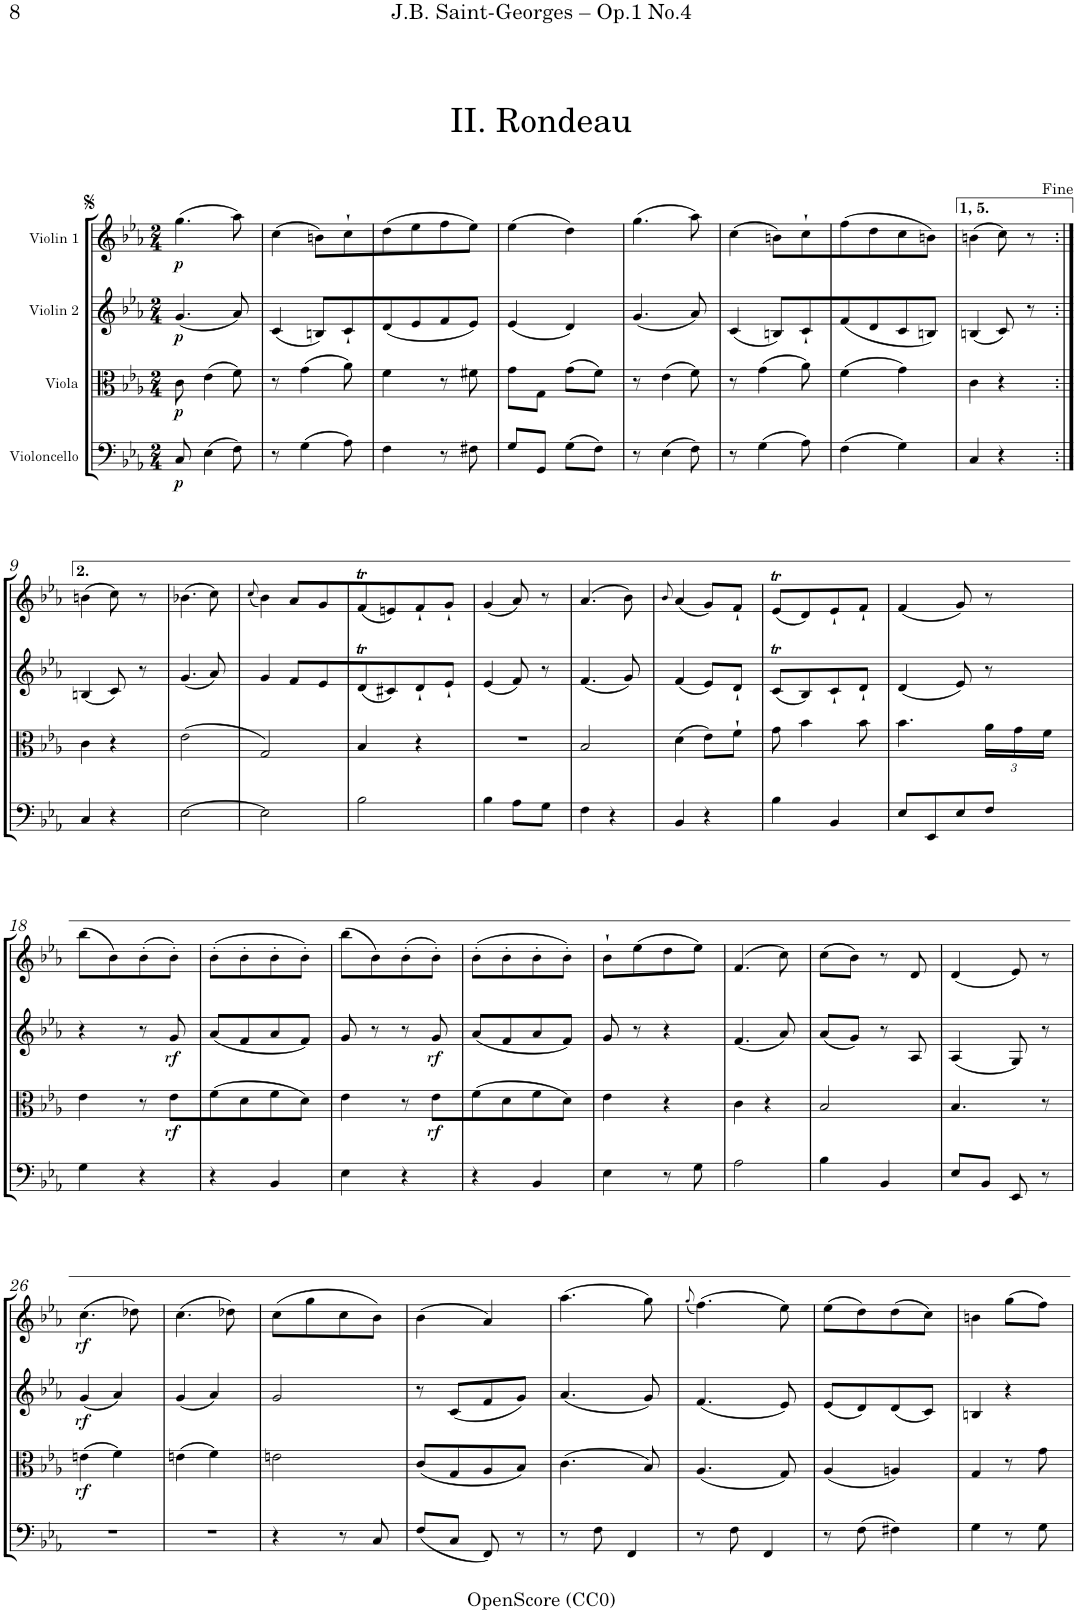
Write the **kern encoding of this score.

**kern	**dynam	**kern	**dynam	**kern	**dynam	**kern	**dynam
*part4	*part4	*part3	*part3	*part2	*part2	*part1	*part1
*staff4	*staff4	*staff3	*staff3	*staff2	*staff2	*staff1	*staff1
*I"Violoncello	*	*I"Viola	*	*I"Violin 2	*	*I"Violin 1	*
*I'Vc	*	*I'Vla	*	*I'Vln	*	*I'Vln	*
!!LO:PB:g=z
*clefF4	*	*clefC3	*	*clefG2	*	*clefG2	*
*k[b-e-a-]	*	*k[b-e-a-]	*	*k[b-e-a-]	*	*k[b-e-a-]	*
*M2/4	*	*M2/4	*	*M2/4	*	*M2/4	*
=1	=1	=1	=1	=1	=1	=1	=1
!	!	!	!	!	!	!LO:TX:a:t=II. Rondeau	!
!	!LO:DY:b	!	!LO:DY:b	!	!LO:DY:b	!	!LO:DY:b
8C/	p	8c\	p	(4.g/	p	(4.gg\	p
(4E-\	.	(4e-\	.	.	.	.	.
8F\)	.	8f\)	.	8a-/)	.	8aa-\)	.
=2	=2	=2	=2	=2	=2	=2	=2
8r	.	8r	.	(4c/	.	(4cc\	.
(4G\	.	(4g\	.	.	.	.	.
.	.	.	.	8Bn/L)	.	8bn\L)	.
8A-\)	.	8a-\)	.	8c`/	.	8cc`\	.
=3	=3	=3	=3	=3	=3	=3	=3
4F\	.	4f\	.	(8d/	.	(8dd\	.
.	.	.	.	8e-/	.	8ee-\	.
8r	.	8r	.	8f/	.	8ff\	.
8F#X\	.	8f#X\	.	8e-/J)	.	8ee-\J)	.
=4	=4	=4	=4	=4	=4	=4	=4
8G/L	.	8g\L	.	(4e-/	.	(4ee-\	.
8GG/J	.	8G\J	.	.	.	.	.
(8G\L	.	(8g\L	.	4d/)	.	4dd\)	.
8F\J)	.	8f\J)	.	.	.	.	.
=5	=5	=5	=5	=5	=5	=5	=5
8r	.	8r	.	(4.g/	.	(4.gg\	.
(4E-\	.	(4e-\	.	.	.	.	.
8F\)	.	8f\)	.	8a-/)	.	8aa-\)	.
=6	=6	=6	=6	=6	=6	=6	=6
8r	.	8r	.	(4c/	.	(4cc\	.
(4G\	.	(4g\	.	.	.	.	.
.	.	.	.	8Bn/L)	.	8bn\L)	.
8A-\)	.	8a-\)	.	8c`/	.	8cc`\	.
=7	=7	=7	=7	=7	=7	=7	=7
(4F\	.	(4f\	.	(8f/	.	(8ff\	.
.	.	.	.	8d/	.	8dd\	.
4G\)	.	4g\)	.	8c/	.	8cc\	.
.	.	.	.	8Bn/J)	.	8bn\J)	.
=8	=8	=8	=8	=8	=8	=8	=8
4C/	.	4c\	.	(4Bn/	.	(4bn\	.
4r	.	4r	.	8c/)	.	8cc\)	.
.	.	.	.	8r	.	8r	.
!!LO:LB:g=z
=9:|!	=9:|!	=9:|!	=9:|!	=9:|!	=9:|!	=9:|!	=9:|!
4C/	.	4c\	.	(4Bn/	.	(4bn\	.
4r	.	4r	.	8c/)	.	8cc\)	.
.	.	.	.	8r	.	8r	.
=10	=10	=10	=10	=10	=10	=10	=10
[2E-\	.	(2e-\	.	(4.g/	.	(4.b-X\	.
.	.	.	.	8a-/)	.	8cc\)	.
=11	=11	=11	=11	=11	=11	=11	=11
.	.	.	.	.	.	(8qcc/	.
2E-\]	.	2G/)	.	4g/	.	4b-\)	.
.	.	.	.	8f/L	.	8a-/L	.
.	.	.	.	8e-/	.	8g/	.
=12	=12	=12	=12	=12	=12	=12	=12
2B-\	.	4B-/	.	(8dt/	.	(8fT/	.
.	.	.	.	8c#X/)	.	8en/)	.
.	.	4r	.	8d`/	.	8f`/	.
.	.	.	.	8e-`/J	.	8g`/J	.
=13	=13	=13	=13	=13	=13	=13	=13
4B-\	.	2r	.	(<4e-/	.	(<4g/	.
8A-\L	.	.	.	8f/)	.	8a-/)	.
8G\J	.	.	.	8r	.	8r	.
=14	=14	=14	=14	=14	=14	=14	=14
4F\	.	2B-/	.	(4.f/	.	(4.a-/	.
4r	.	.	.	.	.	.	.
.	.	.	.	8g/)	.	8b-\)	.
=15	=15	=15	=15	=15	=15	=15	=15
.	.	.	.	.	.	8qb-/	.
4BB-/	.	(4d\	.	(4f/	.	(<4a-/	.
4r	.	8e-\L)	.	8e-/L)	.	8g/L)	.
.	.	8f`\J	.	8d`/J	.	8f`/J	.
=16	=16	=16	=16	=16	=16	=16	=16
4B-\	.	8g\	.	(8cT/L	.	(<8e-T/L	.
.	.	4b-\	.	8B-/)	.	8d/)	.
4BB-/	.	.	.	8c`/	.	8e-`/	.
.	.	8b-\	.	8d`/J	.	8f`/J	.
=17	=17	=17	=17	=17	=17	=17	=17
8E-/L	.	4.b-\	.	(<4d/	.	(<4f/	.
8EE-/	.	.	.	.	.	.	.
8E-/	.	.	.	8e-/)	.	8g/)	.
*	*	*Xbrackettup	*	*	*	*	*
8F/J	.	24a-\LL	.	8r	.	8r	.
.	.	24g\	.	.	.	.	.
.	.	24f\JJ	.	.	.	.	.
!!LO:LB:g=z
=18	=18	=18	=18	=18	=18	=18	=18
4G\	.	4e-\	.	4r	.	(>8bb-\L	.
.	.	.	.	.	.	8b-\)	.
4r	.	8r	.	8r	.	(8b-'\	.
!	!	!	!LO:DY:b	!	!LO:DY:b	!	!
.	.	8e-\L	rf	8g/	rf	8b-'\J)	.
=19	=19	=19	=19	=19	=19	=19	=19
4r	.	(8f\	.	(8a-/L	.	(8b-'\L	.
.	.	8d\	.	8f/	.	8b-'\	.
4BB-/	.	8f\	.	8a-/	.	8b-'\	.
.	.	8d\J)	.	8f/J)	.	8b-'\J)	.
=20	=20	=20	=20	=20	=20	=20	=20
4E-\	.	4e-\	.	8g/	.	(>8bb-\L	.
.	.	.	.	8r	.	8b-\)	.
4r	.	8r	.	8r	.	(8b-'\	.
!	!	!	!LO:DY:b	!	!LO:DY:b	!	!
.	.	8e-\L	rf	8g/	rf	8b-'\J)	.
=21	=21	=21	=21	=21	=21	=21	=21
4r	.	(8f\	.	(8a-/L	.	(8b-'\L	.
.	.	8d\	.	8f/	.	8b-'\	.
4BB-/	.	8f\	.	8a-/	.	8b-'\	.
.	.	8d\J)	.	8f/J)	.	8b-'\J)	.
=22	=22	=22	=22	=22	=22	=22	=22
4E-\	.	4e-\	.	8g/	.	8b-`\L	.
.	.	.	.	8r	.	(>8ee-\	.
8r	.	4r	.	4r	.	8dd\	.
8G\	.	.	.	.	.	8ee-\J)	.
=23	=23	=23	=23	=23	=23	=23	=23
2A-\	.	4c\	.	(4.f/	.	(4.f/	.
.	.	4r	.	.	.	.	.
.	.	.	.	8a-/)	.	8cc\)	.
=24	=24	=24	=24	=24	=24	=24	=24
4B-\	.	2B-/	.	(<8a-/L	.	(8cc\L	.
.	.	.	.	8g/J)	.	8b-\J)	.
4BB-/	.	.	.	8r	.	8r	.
.	.	.	.	8A-/	.	8d/	.
=25	=25	=25	=25	=25	=25	=25	=25
8E-/L	.	4.B-/	.	(<4A-/	.	(<4d/	.
8BB-/J	.	.	.	.	.	.	.
8EE-/	.	.	.	8G/)	.	8e-/)	.
8r	.	8r	.	8r	.	8r	.
!!LO:LB:g=z
=26	=26	=26	=26	=26	=26	=26	=26
!	!	!	!LO:DY:b	!	!LO:DY:b	!	!LO:DY:b
2r	.	(4en\	rf	(<4g/	rf	(>4.cc\	rf
.	.	4f\)	.	4a-/)	.	.	.
.	.	.	.	.	.	8dd-X\)	.
=27	=27	=27	=27	=27	=27	=27	=27
2r	.	(4en\	.	(<4g/	.	(>4.cc\	.
.	.	4f\)	.	4a-/)	.	.	.
.	.	.	.	.	.	8dd-X\)	.
=28	=28	=28	=28	=28	=28	=28	=28
4r	.	2en\	.	2g/	.	(8cc\L	.
.	.	.	.	.	.	8gg\	.
8r	.	.	.	.	.	8cc\	.
8C/	.	.	.	.	.	8b-\J)	.
=29	=29	=29	=29	=29	=29	=29	=29
(8F/L	.	(8c/L	.	8r	.	(4b-\	.
8C/J	.	8G/	.	(8c/L	.	.	.
8FF/)	.	8A-/	.	8f/	.	4a-/)	.
8r	.	8B-/J)	.	8g/J)	.	.	.
=30	=30	=30	=30	=30	=30	=30	=30
8r	.	(4.c\	.	(4.a-/	.	(4.aa-\	.
8F\	.	.	.	.	.	.	.
4FF/	.	.	.	.	.	.	.
.	.	8B-/)	.	8g/)	.	8gg\)	.
=31	=31	=31	=31	=31	=31	=31	=31
.	.	.	.	.	.	(8qgg/	.
8r	.	(4.A-/	.	(4.f/	.	(4.ff\)	.
8F\	.	.	.	.	.	.	.
4FF/	.	.	.	.	.	.	.
.	.	8G/)	.	8e-/)	.	8ee-\)	.
=32	=32	=32	=32	=32	=32	=32	=32
8r	.	(4A-/	.	(<8e-/L	.	(>8ee-\L	.
(8F\	.	.	.	8d/)	.	8dd\)	.
4F#X\)	.	4An/)	.	(<8d/	.	(>8dd\	.
.	.	.	.	8c/J)	.	8cc\J)	.
=33	=33	=33	=33	=33	=33	=33	=33
4G\	.	4G/	.	4Bn/	.	4bn\	.
8r	.	8r	.	4r	.	(>8gg\L	.
8G\	.	8g\	.	.	.	8ff\J)	.
=	=	=	=	=	=	=	=
*-	*-	*-	*-	*-	*-	*-	*-
